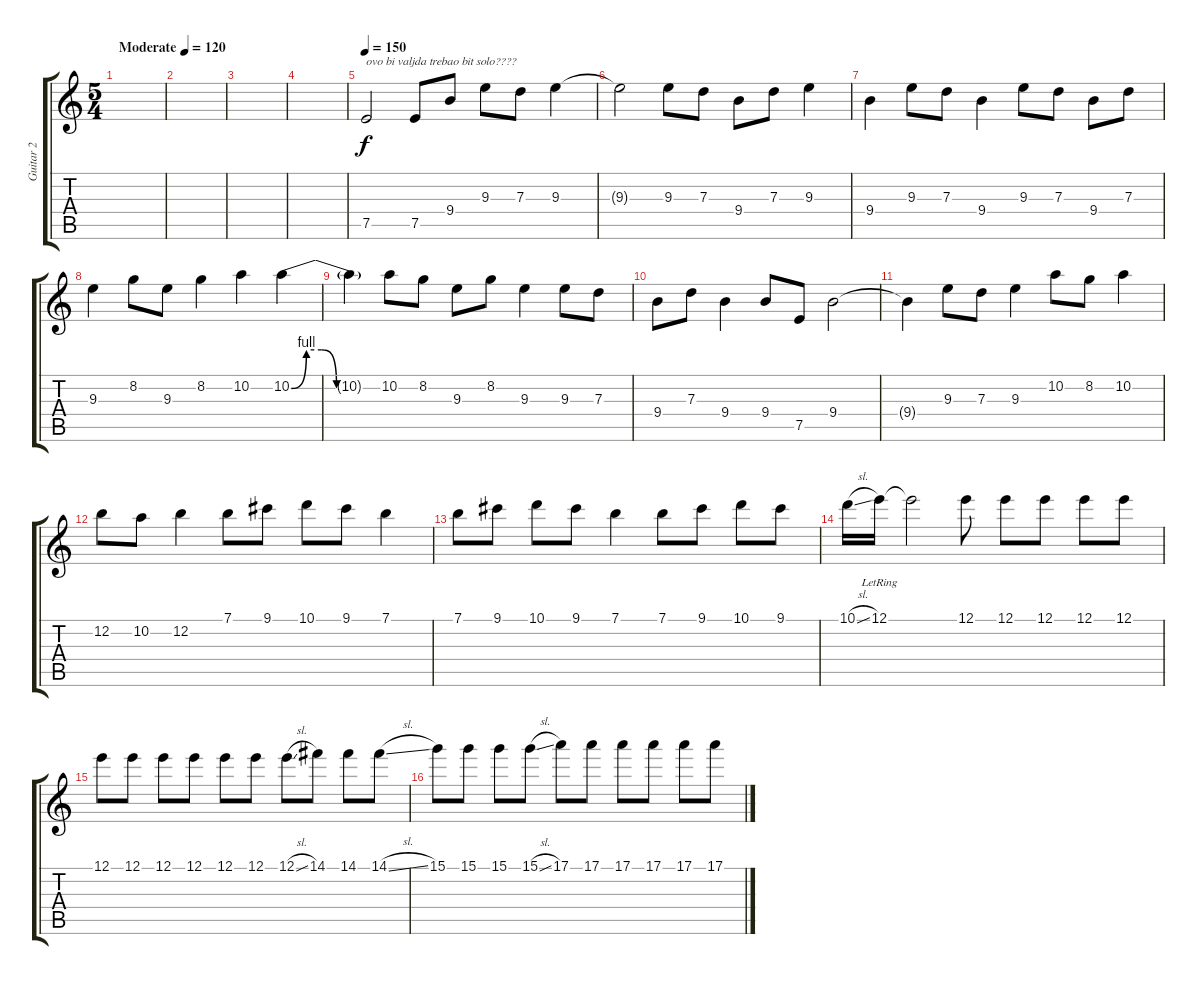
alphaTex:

\track ("Guitar 2" "Guitar 2") {instrument acousticguitarsteel}
\staff {score tabs}
\tuning (E4 B3 G3 D3 A2 E2) {hide}
\ts (5 4)
\tempo (120 "Moderate")
\tempo 150
\tempo (120 "Moderate")
\clef g2
\ks c
|
|
|
|
\tempo 150
7.5.2{txt "ovo bi valjda trebao bit solo????"} 7.5.8 9.4.8 9.3.8 7.3.8 9.3.4 |
9.3{t}.2 9.3.8 7.3.8 9.4.8 7.3.8 9.3.4 |
9.4.4 9.3.8 7.3.8 9.4.4 9.3.8 7.3.8 9.4.8 7.3.8 |
9.3.4 8.2.8 9.3.8 8.2.4 10.2.4 10.2{be (custom 0 0 10 4 20 4 30 0 60 0)}.4 |
10.2{t}.4 10.2.8 8.2.8 9.3.8 8.2.8 9.3.4 9.3.8 7.3.8 |
9.4.8 7.3.8 9.4.4 9.4.8 7.5.8 9.4.2 |
9.4{t}.4 9.3.8 7.3.8 9.3.4 10.2.8 8.2.8 10.2.4 |
12.2.8 10.2.8 12.2.4 7.1.8 9.1.8 10.1.8 9.1.8 7.1.4 |
7.1.8 9.1.8 10.1.8 9.1.8 7.1.4 7.1.8 9.1.8 10.1.8 9.1.8 |
10.1{sl}.16 12.1{lr}.16 12.1{t}.2 12.1.8 12.1.8 12.1.8 12.1.8 12.1.8 |
12.1.8 12.1.8 12.1.8 12.1.8 12.1.8 12.1.8 12.1{sl}.8 14.1.8 14.1.8 14.1{sl}.8 |
15.1.8 15.1.8 15.1.8 15.1{sl}.8 17.1.8 17.1.8 17.1.8 17.1.8 17.1.8 17.1.8
